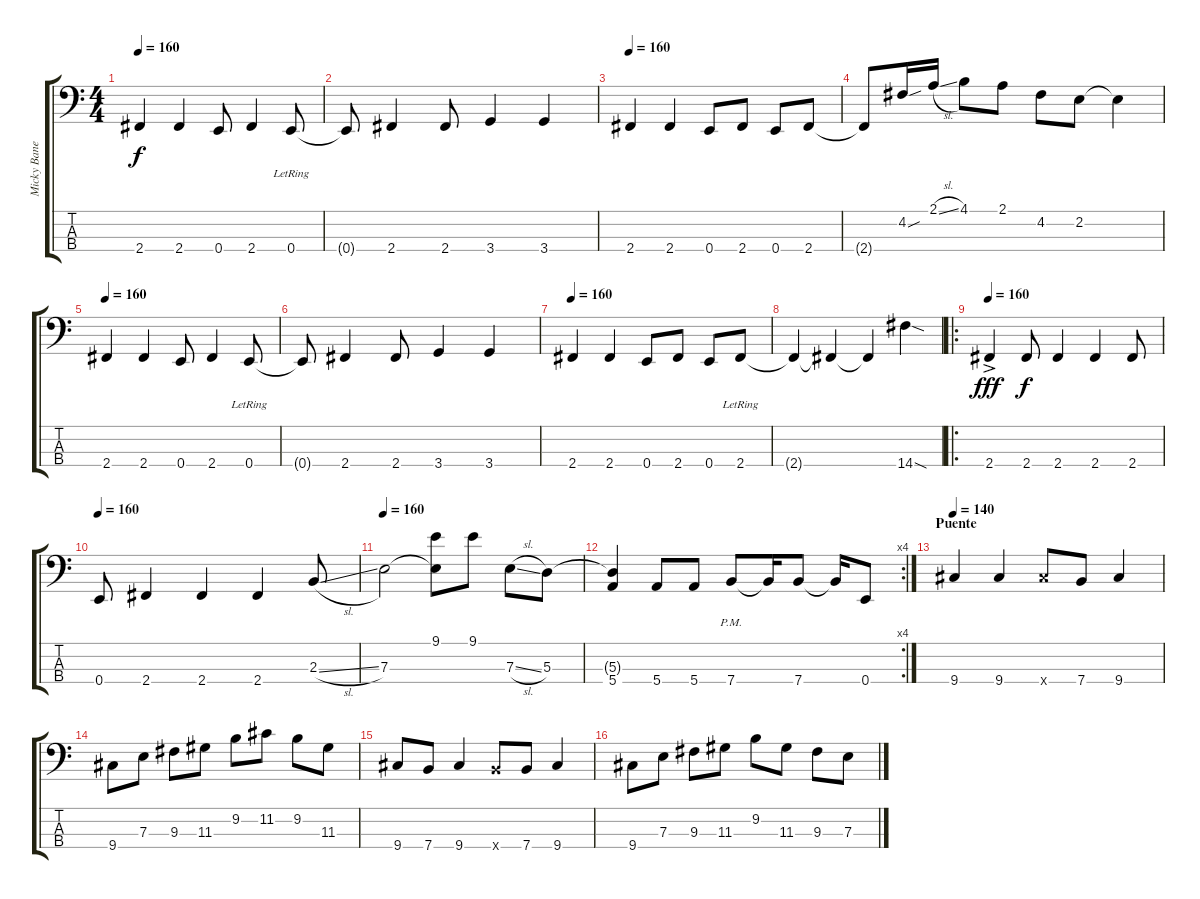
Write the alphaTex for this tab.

\track ("Micky Bane" "Micky Bane") {instrument electricbasspick}
\staff {score tabs}
\tuning (G2 D2 A1 E1) {hide}
\ts (4 4)
\tempo 160
\clef f4
\ks c
2.4.4{dy f} 2.4.4 0.4.8 2.4.4 0.4{lr}.8 |
0.4{t}.8 2.4.4 2.4.8 3.4.4 3.4.4 |
\tempo 160
2.4.4 2.4.4 0.4.8 2.4.8 0.4.8 2.4.8 |
2.4{t}.8 4.2{sou}.16 2.1{sl}.16 4.1.8 2.1.8 4.2.8 2.2.8 2.2{t}.4 |
\tempo 160
2.4.4 2.4.4 0.4.8 2.4.4 0.4{lr}.8 |
0.4{t}.8 2.4.4 2.4.8 3.4.4 3.4.4 |
\tempo 160
2.4.4 2.4.4 0.4.8 2.4.8 0.4.8 2.4{lr}.8 |
2.4{t}.4 2.4{t}.4 2.4{t}.4 14.4{sod}.4 |
\ro
\tempo 160
2.4{ac}.4{dy fff} 2.4.8{dy f} 2.4.4 2.4.4 2.4.8 |
\tempo 160
0.4.8 2.4.4 2.4.4 2.4.4 2.3{sl}.8 |
\tempo 160
7.3.2 (9.1 7.3{t}).8 9.1.8 7.3{sl}.8 5.3.8 |
\rc 4
(5.3{t} 5.4).4 5.4.8 5.4.8 7.4{pm}.8 7.4{t}.16 7.4.8 7.4{t}.16 0.4.8 |
\section ("" "Puente")
\tempo 140
9.4.4 9.4.4 9.4{x}.8 7.4.8 9.4.4 |
9.4.8 7.3.8 9.3.8 11.3.8 9.2.8 11.2.8 9.2.8 11.3.8 |
9.4.8 7.4.8 9.4.4 7.4{x}.8 7.4.8 9.4.4 |
9.4.8 7.3.8 9.3.8 11.3.8 9.2.8 11.3.8 9.3.8 7.3.8
